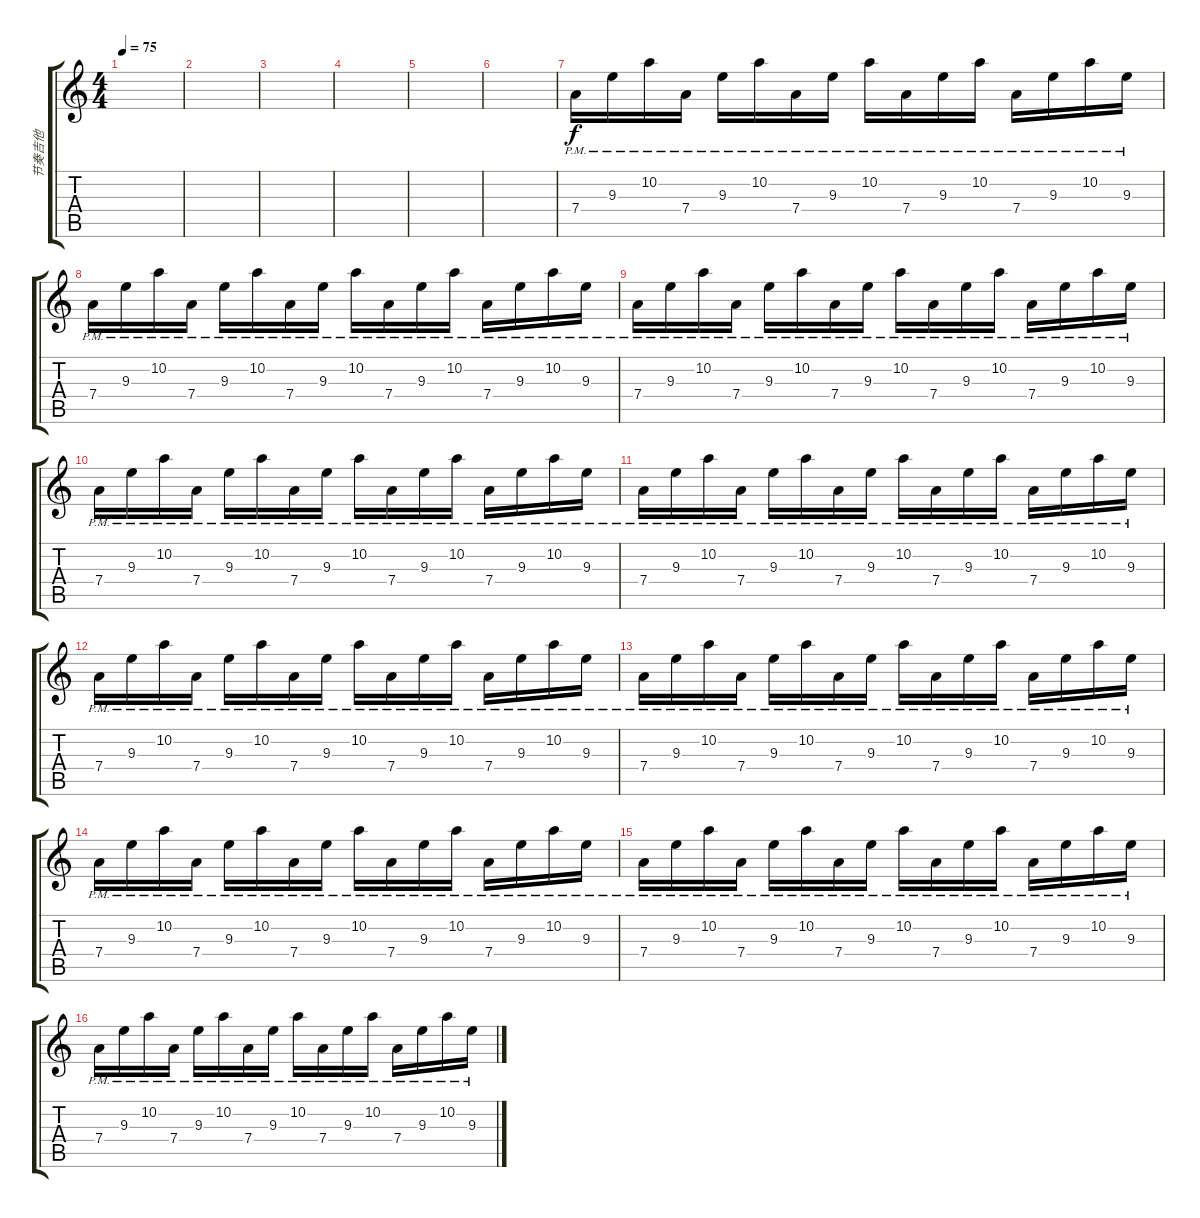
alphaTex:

\track ("节奏吉他" "节奏吉他") {instrument distortionguitar}
\staff {score tabs}
\tuning (E4 B3 G3 D3 A2 E2) {hide}
\ts (4 4)
\tempo 75
\clef g2
\ks c
|
|
|
|
|
|
7.4{pm}.16{txt ""} 9.3{pm}.16 10.2{pm}.16 7.4{pm}.16 9.3{pm}.16 10.2{pm}.16 7.4{pm}.16 9.3{pm}.16 10.2{pm}.16 7.4{pm}.16 9.3{pm}.16 10.2{pm}.16 7.4{pm}.16 9.3{pm}.16 10.2{pm}.16 9.3{pm}.16 |
7.4{pm}.16 9.3{pm}.16 10.2{pm}.16 7.4{pm}.16 9.3{pm}.16 10.2{pm}.16 7.4{pm}.16 9.3{pm}.16 10.2{pm}.16 7.4{pm}.16 9.3{pm}.16 10.2{pm}.16 7.4{pm}.16 9.3{pm}.16 10.2{pm}.16 9.3{pm}.16 |
7.4{pm}.16 9.3{pm}.16 10.2{pm}.16 7.4{pm}.16 9.3{pm}.16 10.2{pm}.16 7.4{pm}.16 9.3{pm}.16 10.2{pm}.16 7.4{pm}.16 9.3{pm}.16 10.2{pm}.16 7.4{pm}.16 9.3{pm}.16 10.2{pm}.16 9.3{pm}.16 |
7.4{pm}.16 9.3{pm}.16 10.2{pm}.16 7.4{pm}.16 9.3{pm}.16 10.2{pm}.16 7.4{pm}.16 9.3{pm}.16 10.2{pm}.16 7.4{pm}.16 9.3{pm}.16 10.2{pm}.16 7.4{pm}.16 9.3{pm}.16 10.2{pm}.16 9.3{pm}.16 |
7.4{pm}.16 9.3{pm}.16 10.2{pm}.16 7.4{pm}.16 9.3{pm}.16 10.2{pm}.16 7.4{pm}.16 9.3{pm}.16 10.2{pm}.16 7.4{pm}.16 9.3{pm}.16 10.2{pm}.16 7.4{pm}.16 9.3{pm}.16 10.2{pm}.16 9.3{pm}.16 |
7.4{pm}.16 9.3{pm}.16 10.2{pm}.16 7.4{pm}.16 9.3{pm}.16 10.2{pm}.16 7.4{pm}.16 9.3{pm}.16 10.2{pm}.16 7.4{pm}.16 9.3{pm}.16 10.2{pm}.16 7.4{pm}.16 9.3{pm}.16 10.2{pm}.16 9.3{pm}.16 |
7.4{pm}.16 9.3{pm}.16 10.2{pm}.16 7.4{pm}.16 9.3{pm}.16 10.2{pm}.16 7.4{pm}.16 9.3{pm}.16 10.2{pm}.16 7.4{pm}.16 9.3{pm}.16 10.2{pm}.16 7.4{pm}.16 9.3{pm}.16 10.2{pm}.16 9.3{pm}.16 |
7.4{pm}.16 9.3{pm}.16 10.2{pm}.16 7.4{pm}.16 9.3{pm}.16 10.2{pm}.16 7.4{pm}.16 9.3{pm}.16 10.2{pm}.16 7.4{pm}.16 9.3{pm}.16 10.2{pm}.16 7.4{pm}.16 9.3{pm}.16 10.2{pm}.16 9.3{pm}.16 |
7.4{pm}.16 9.3{pm}.16 10.2{pm}.16 7.4{pm}.16 9.3{pm}.16 10.2{pm}.16 7.4{pm}.16 9.3{pm}.16 10.2{pm}.16 7.4{pm}.16 9.3{pm}.16 10.2{pm}.16 7.4{pm}.16 9.3{pm}.16 10.2{pm}.16 9.3{pm}.16 |
7.4{pm}.16 9.3{pm}.16 10.2{pm}.16 7.4{pm}.16 9.3{pm}.16 10.2{pm}.16 7.4{pm}.16 9.3{pm}.16 10.2{pm}.16 7.4{pm}.16 9.3{pm}.16 10.2{pm}.16 7.4{pm}.16 9.3{pm}.16 10.2{pm}.16 9.3{pm}.16
